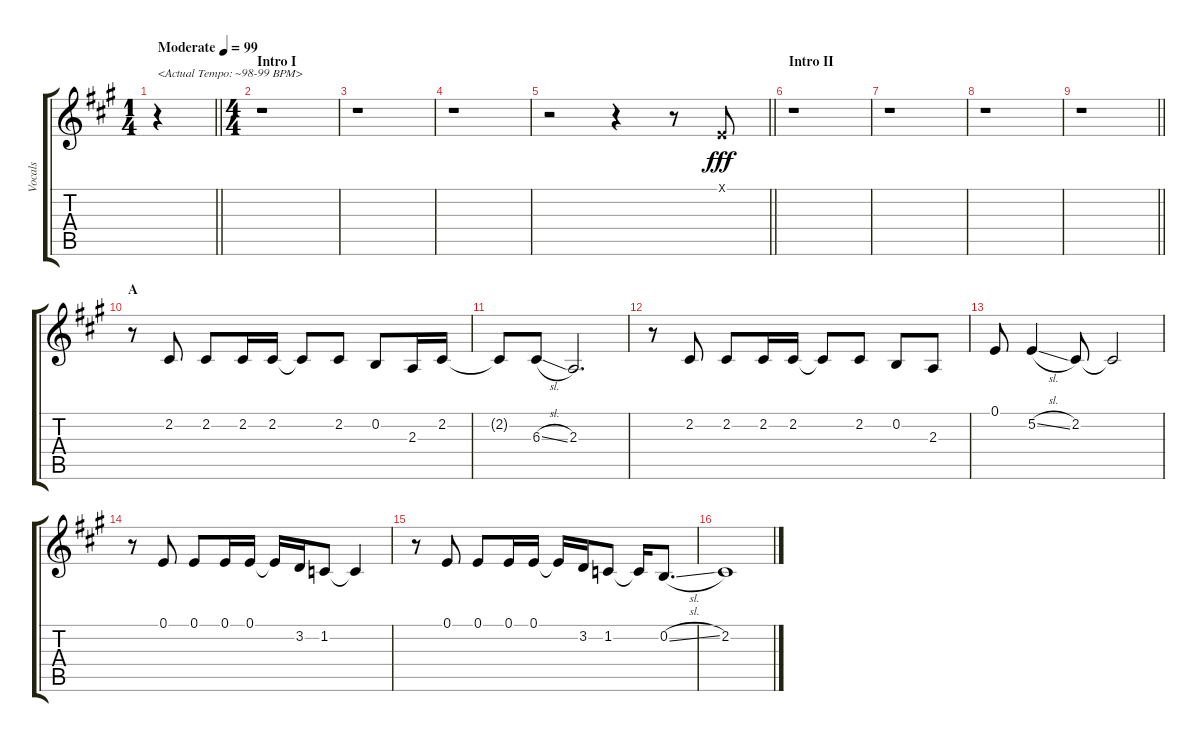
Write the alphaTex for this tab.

\track ("Vocals" "Vocals") {instrument voiceoohs}
\staff {score tabs}
\tuning (E4 B3 G3 D3 A2 E2) {hide}
\ts (1 4)
\tempo (99 "Moderate")
\clef g2
\barLineRight lightlight
\ks a
r.4{txt "<Actual Tempo: ~98-99 BPM>" dy fff instrument voiceoohs} |
\ts (4 4)
\section ("" "Intro I")
r.1 |
r.1 |
r.1 |
\barLineRight lightlight
r.2 r.4 r.8 0.1{x}.8 |
\section ("" "Intro II")
r.1 |
r.1 |
r.1 |
\barLineRight lightlight
r.1 |
\section ("" "A")
r.8 2.2.8 2.2.8 2.2.16 2.2.16 2.2{t}.8 2.2.8 0.2.8 2.3.16 2.2.16 |
2.2{t}.8 6.3{sl}.8 2.3.2{d} |
r.8 2.2.8 2.2.8 2.2.16 2.2.16 2.2{t}.8 2.2.8 0.2.8 2.3.8 |
0.1.8 5.2{sl}.4 2.2.8 2.2{t}.2 |
r.8 0.1.8 0.1.8 0.1.16 0.1.16 0.1{t}.16 3.2.16 1.2.8 1.2{t}.4 |
r.8 0.1.8 0.1.8 0.1.16 0.1.16 0.1{t}.16 3.2.16 1.2.8 1.2{t}.16 0.2{sl}.8{d} |
2.2.1
